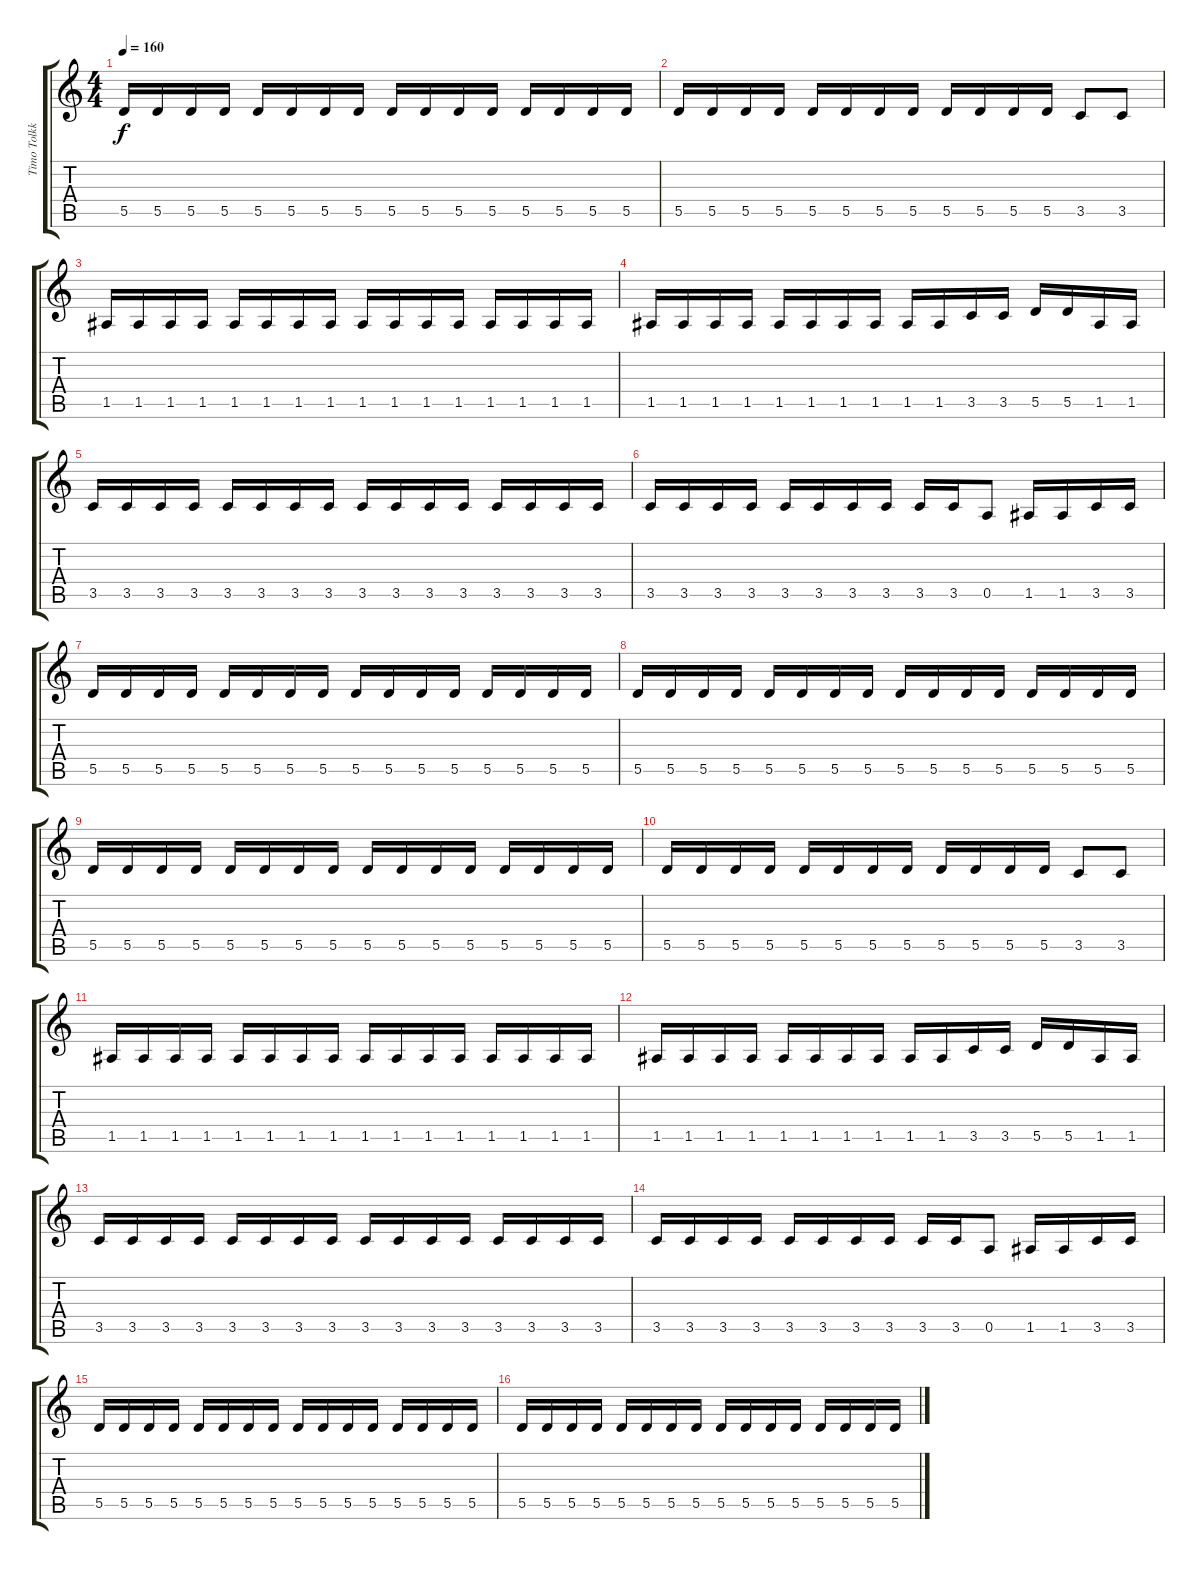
\track ("Timo Tolkki (Guitar)" "Timo Tolkk") {instrument distortionguitar}
\staff {score tabs}
\tuning (E4 B3 G3 D3 A2 E2) {hide}
\ts (4 4)
\tempo 160
\clef g2
\ks c
5.5.16{dy f} 5.5.16 5.5.16 5.5.16 5.5.16 5.5.16 5.5.16 5.5.16 5.5.16 5.5.16 5.5.16 5.5.16 5.5.16 5.5.16 5.5.16 5.5.16 |
5.5.16 5.5.16 5.5.16 5.5.16 5.5.16 5.5.16 5.5.16 5.5.16 5.5.16 5.5.16 5.5.16 5.5.16 3.5.8 3.5.8 |
1.5.16 1.5.16 1.5.16 1.5.16 1.5.16 1.5.16 1.5.16 1.5.16 1.5.16 1.5.16 1.5.16 1.5.16 1.5.16 1.5.16 1.5.16 1.5.16 |
1.5.16 1.5.16 1.5.16 1.5.16 1.5.16 1.5.16 1.5.16 1.5.16 1.5.16 1.5.16 3.5.16 3.5.16 5.5.16 5.5.16 1.5.16 1.5.16 |
3.5.16 3.5.16 3.5.16 3.5.16 3.5.16 3.5.16 3.5.16 3.5.16 3.5.16 3.5.16 3.5.16 3.5.16 3.5.16 3.5.16 3.5.16 3.5.16 |
3.5.16 3.5.16 3.5.16 3.5.16 3.5.16 3.5.16 3.5.16 3.5.16 3.5.16 3.5.16 0.5.8 1.5.16 1.5.16 3.5.16 3.5.16 |
5.5.16 5.5.16 5.5.16 5.5.16 5.5.16 5.5.16 5.5.16 5.5.16 5.5.16 5.5.16 5.5.16 5.5.16 5.5.16 5.5.16 5.5.16 5.5.16 |
5.5.16 5.5.16 5.5.16 5.5.16 5.5.16 5.5.16 5.5.16 5.5.16 5.5.16 5.5.16 5.5.16 5.5.16 5.5.16 5.5.16 5.5.16 5.5.16 |
5.5.16 5.5.16 5.5.16 5.5.16 5.5.16 5.5.16 5.5.16 5.5.16 5.5.16 5.5.16 5.5.16 5.5.16 5.5.16 5.5.16 5.5.16 5.5.16 |
5.5.16 5.5.16 5.5.16 5.5.16 5.5.16 5.5.16 5.5.16 5.5.16 5.5.16 5.5.16 5.5.16 5.5.16 3.5.8 3.5.8 |
1.5.16 1.5.16 1.5.16 1.5.16 1.5.16 1.5.16 1.5.16 1.5.16 1.5.16 1.5.16 1.5.16 1.5.16 1.5.16 1.5.16 1.5.16 1.5.16 |
1.5.16 1.5.16 1.5.16 1.5.16 1.5.16 1.5.16 1.5.16 1.5.16 1.5.16 1.5.16 3.5.16 3.5.16 5.5.16 5.5.16 1.5.16 1.5.16 |
3.5.16 3.5.16 3.5.16 3.5.16 3.5.16 3.5.16 3.5.16 3.5.16 3.5.16 3.5.16 3.5.16 3.5.16 3.5.16 3.5.16 3.5.16 3.5.16 |
3.5.16 3.5.16 3.5.16 3.5.16 3.5.16 3.5.16 3.5.16 3.5.16 3.5.16 3.5.16 0.5.8 1.5.16 1.5.16 3.5.16 3.5.16 |
5.5.16 5.5.16 5.5.16 5.5.16 5.5.16 5.5.16 5.5.16 5.5.16 5.5.16 5.5.16 5.5.16 5.5.16 5.5.16 5.5.16 5.5.16 5.5.16 |
5.5.16 5.5.16 5.5.16 5.5.16 5.5.16 5.5.16 5.5.16 5.5.16 5.5.16 5.5.16 5.5.16 5.5.16 5.5.16 5.5.16 5.5.16 5.5.16
